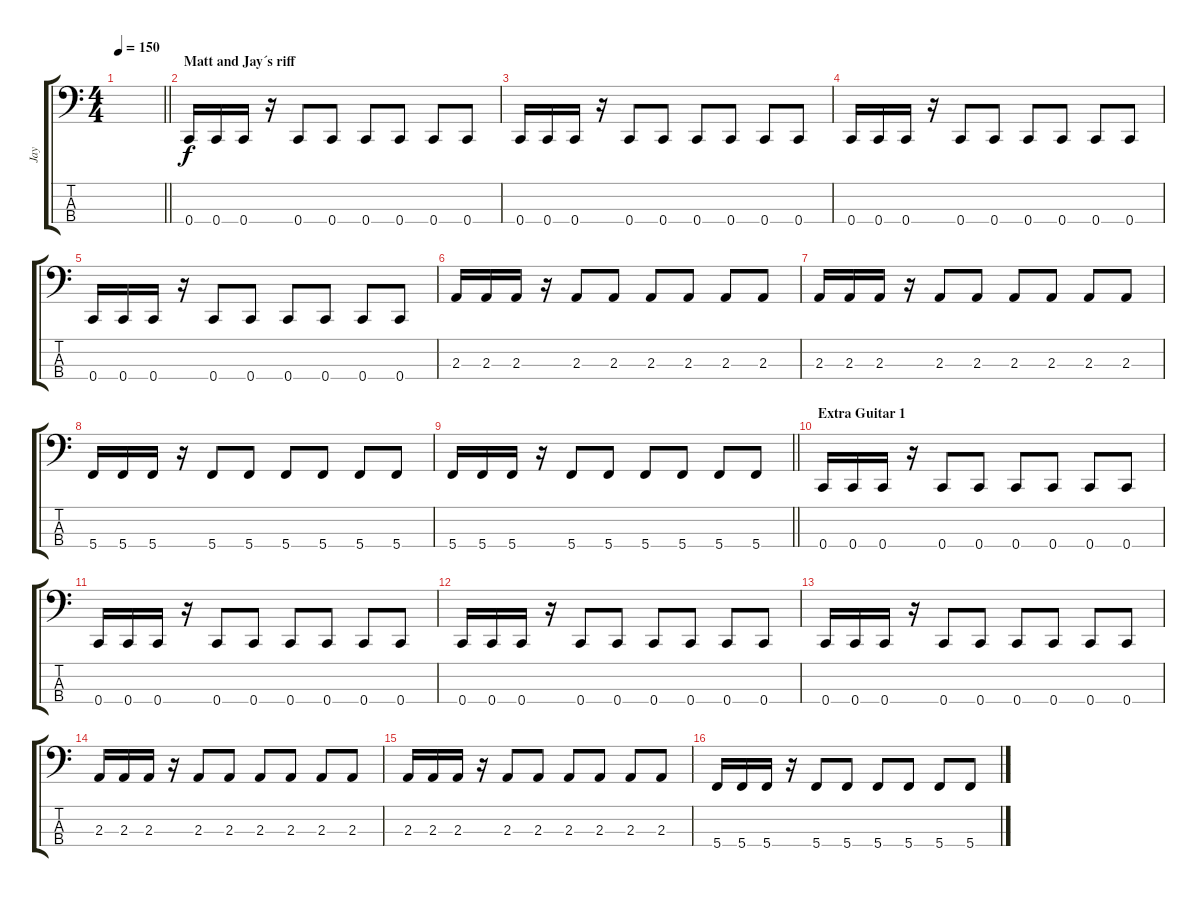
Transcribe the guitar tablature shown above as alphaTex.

\track ("Jay" "Jay") {instrument electricbassfinger}
\staff {score tabs}
\tuning (F2 C2 G1 C1) {hide}
\ts (4 4)
\tempo 150
\clef f4
\barLineRight lightlight
\ks c
|
\section ("" "Matt and Jay´s riff")
0.4.16 0.4.16 0.4.16 r.16 0.4.8 0.4.8 0.4.8 0.4.8 0.4.8 0.4.8 |
0.4.16 0.4.16 0.4.16 r.16 0.4.8 0.4.8 0.4.8 0.4.8 0.4.8 0.4.8 |
0.4.16 0.4.16 0.4.16 r.16 0.4.8 0.4.8 0.4.8 0.4.8 0.4.8 0.4.8 |
0.4.16 0.4.16 0.4.16 r.16 0.4.8 0.4.8 0.4.8 0.4.8 0.4.8 0.4.8 |
2.3.16 2.3.16 2.3.16 r.16 2.3.8 2.3.8 2.3.8 2.3.8 2.3.8 2.3.8 |
2.3.16 2.3.16 2.3.16 r.16 2.3.8 2.3.8 2.3.8 2.3.8 2.3.8 2.3.8 |
5.4.16 5.4.16 5.4.16 r.16 5.4.8 5.4.8 5.4.8 5.4.8 5.4.8 5.4.8 |
\barLineRight lightlight
5.4.16 5.4.16 5.4.16 r.16 5.4.8 5.4.8 5.4.8 5.4.8 5.4.8 5.4.8 |
\section ("" "Extra Guitar 1")
0.4.16 0.4.16 0.4.16 r.16 0.4.8 0.4.8 0.4.8 0.4.8 0.4.8 0.4.8 |
0.4.16 0.4.16 0.4.16 r.16 0.4.8 0.4.8 0.4.8 0.4.8 0.4.8 0.4.8 |
0.4.16 0.4.16 0.4.16 r.16 0.4.8 0.4.8 0.4.8 0.4.8 0.4.8 0.4.8 |
0.4.16 0.4.16 0.4.16 r.16 0.4.8 0.4.8 0.4.8 0.4.8 0.4.8 0.4.8 |
2.3.16 2.3.16 2.3.16 r.16 2.3.8 2.3.8 2.3.8 2.3.8 2.3.8 2.3.8 |
2.3.16 2.3.16 2.3.16 r.16 2.3.8 2.3.8 2.3.8 2.3.8 2.3.8 2.3.8 |
5.4.16 5.4.16 5.4.16 r.16 5.4.8 5.4.8 5.4.8 5.4.8 5.4.8 5.4.8
